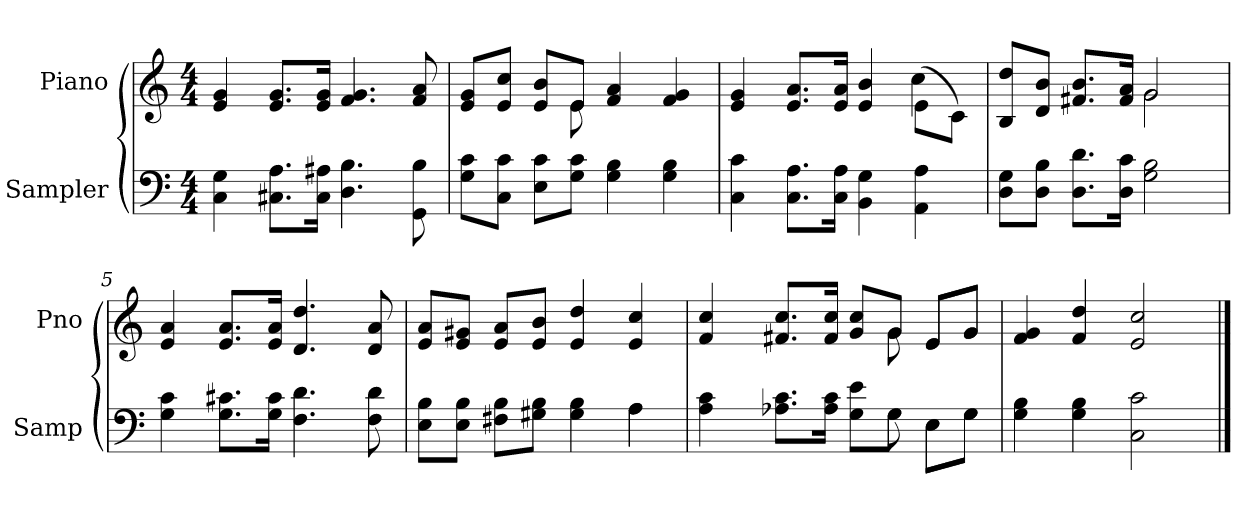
**kern	**kern
*part2	*part1
*staff2	*staff1
*I"Sampler	*I"Piano
*I'Samp	*I'Pno
*clefF4	*clefG2
*M4/4	*M4/4
=1	=1
4C 4G	4e/ 4g/
8.C#X\ 8.A\L	8.e/ 8.g/L
16C#\ 16A#X\Jk	16e/ 16g/Jk
4.D\ 4.B\	4.f/ 4.g/
8GG\ 8B\	8f/ 8a/
=2	=2
*	*^
8G\ 8c\L	8e/ 8g/L	4.ryy
8C\ 8c\J	8e/ 8cc/J	.
8E\ 8c\L	8e/ 8b/L	.
8G\ 8c\J	8e/J	8e
4G\ 4B\	4f/ 4a/	2ryy
4G\ 4B\	4f/ 4g/	.
=3	=3	=3
4C\ 4c\	4e/ 4g/	2.ryy
8.C\ 8.A\L	8.e/ 8.a/L	.
16C\ 16A\Jk	16e/ 16a/Jk	.
4BB\ 4G\	4e/ 4b/	.
4AA\ 4A\	(8e\L	4cc
.	8c\J)	.
=4	=4	=4
8D\ 8G\L	8B/ 8dd/L	2ryy
8D\ 8B\J	8d/ 8b/J	.
8.D\ 8.d\L	8.f#X/ 8.b/L	.
16D\ 16c\Jk	16f#/ 16a/Jk	.
2G\ 2B\	2g/	2g
*	*v	*v
=5	=5
4G\ 4c\	4e/ 4a/
8.G\ 8.c#X\L	8.e/ 8.a/L
16G\ 16c#\Jk	16e/ 16a/Jk
4.F\ 4.d\	4.d/ 4.dd/
8F\ 8d\	8d/ 8a/
=6	=6
*^	*
8E\ 8B\L	2.ryy	8e/ 8a/L
8E\ 8B\J	.	8e/ 8g#X/J
8F#X\ 8B\L	.	8e/ 8a/L
8G#X\ 8B\J	.	8e/ 8b/J
4G#\ 4B\	.	4e/ 4dd/
4A\	4A	4e/ 4cc/
=7	=7	=7
*	*	*^
4A\ 4c\	8ryy	4f/ 4cc/	8ryy
*v	*v	*	*
*	*v	*v
8.A-X\ 8.c\L	8.f#X/ 8.cc/L
16A-\ 16c\Jk	16f#/ 16cc/Jk
8G\ 8e\L	8g/ 8cc/L
*^	*^
8G\J	8G	8g/J	8g
8E\L	8E\L	8e/L	8e/L
8G\J	8G\J	8g/J	8g/J
*v	*v	*	*
*	*v	*v
=8	=8
4G\ 4B\	4f/ 4g/
4G\ 4B\	4f/ 4dd/
2C\ 2c\	2e/ 2cc/
==	==
*-	*-
